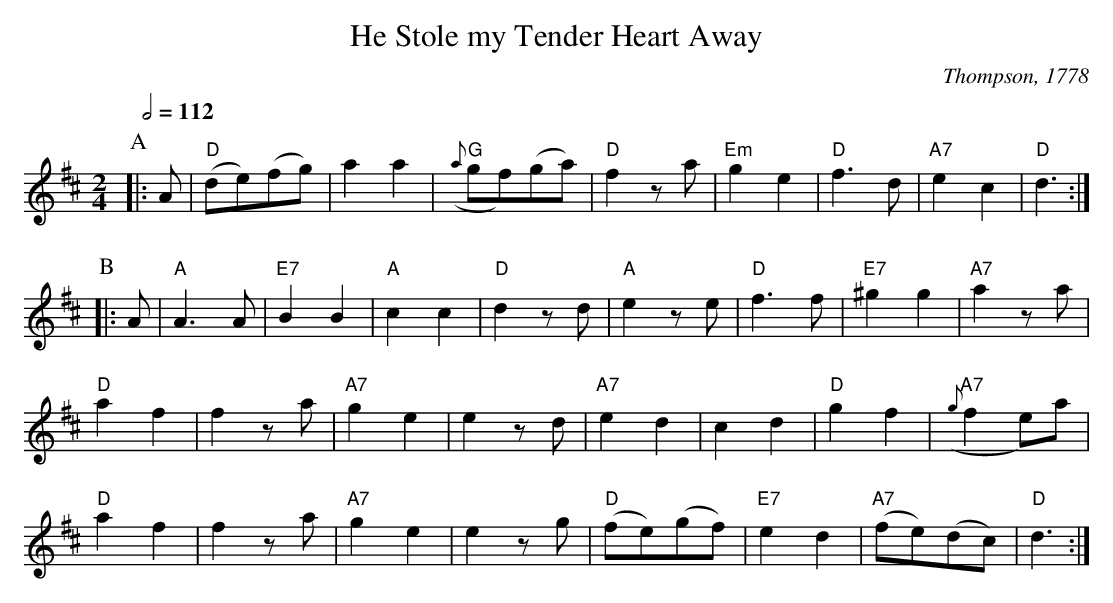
X:1
T:He Stole my Tender Heart Away
C:Thompson, 1778
Q:1/2=112
M:2/4
L:1/8
K:D
P:A
|: A | "D"(de)(fg) | a2a2 | "G"({a}gf)(ga) | "D"f2za | "Em"g2e2 | "D"f3d | "A7"e2c2 | "D"d3 :|
P:B
|: A | "A"A3A | "E7"B2B2 | "A"c2c2 | "D"d2zd | "A"e2ze | "D"f3f | "E7"^g2g2 | "A7"a2za |
"D"a2f2 | f2za | "A7"g2e2 | e2zd | "A7"e2d2 | c2d2 | "D"g2f2 | "A7"({g}f2e)a |
"D"a2f2 | f2za | "A7"g2e2 | e2zg | "D"(fe)(gf) | "E7"e2d2 | "A7"(fe)(dc) | "D"d3 :|
